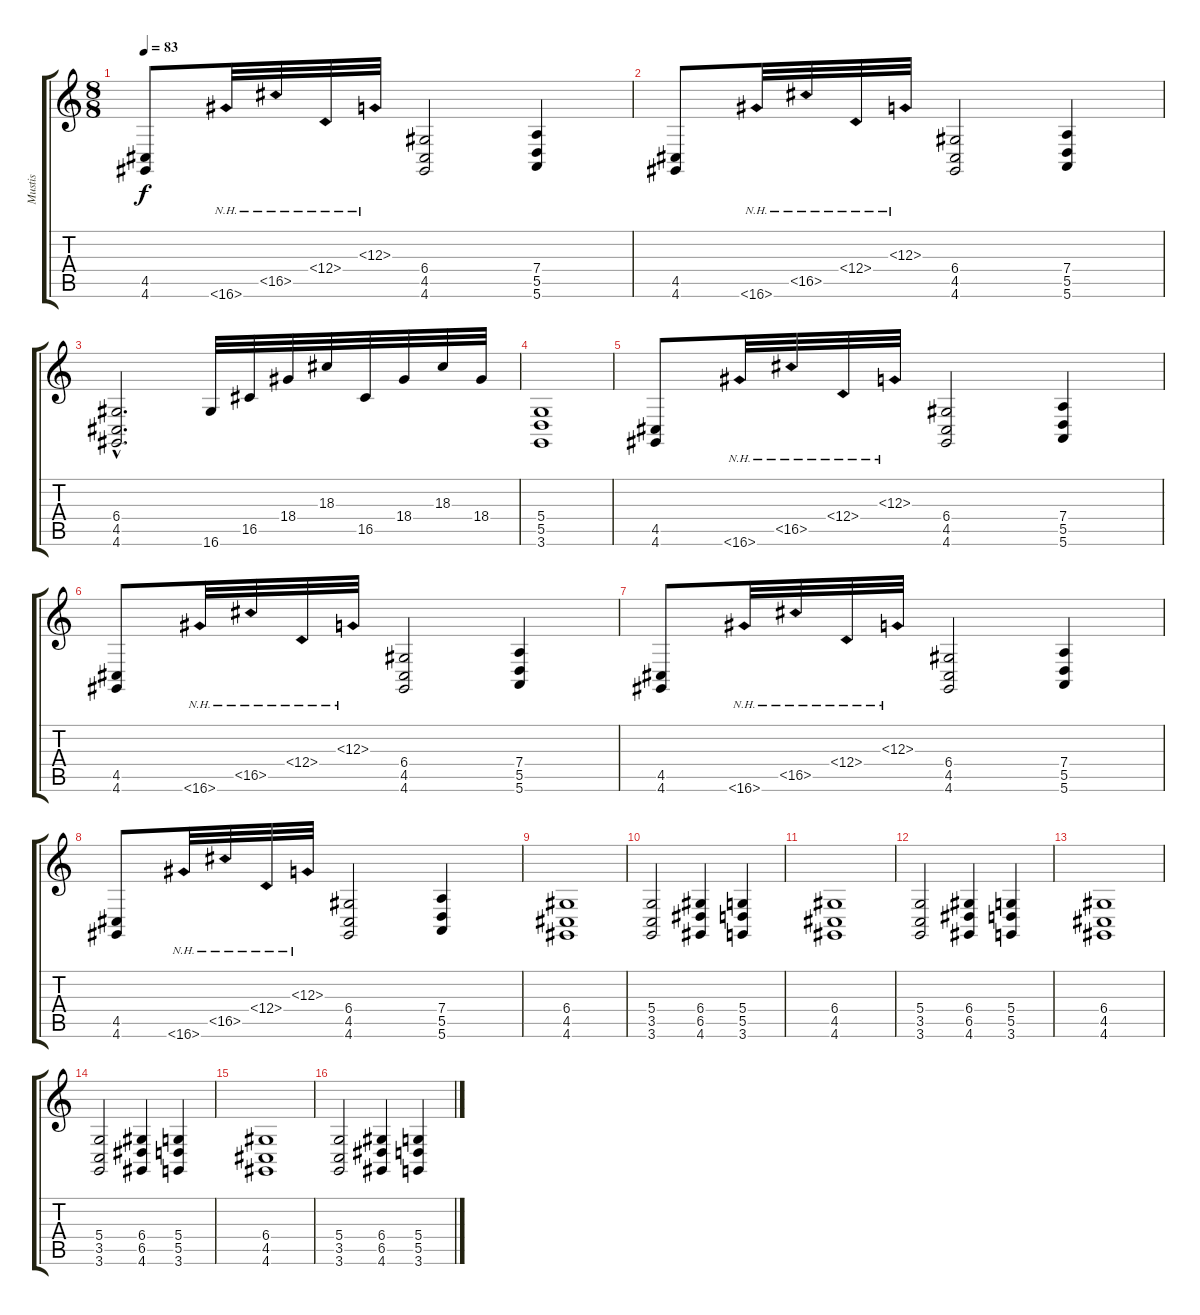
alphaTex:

\track ("Mustis" "Mustis") {instrument fx2soundtrack}
\staff {score tabs}
\tuning (E4 B3 G3 D3 A2 E2) {hide}
\ts (8 8)
\tempo 83
\clef g2
\ks c
(4.5 4.6).8{dy f} 16.6{nh}.32 16.5{nh}.32 18.4{nh}.32 18.3{nh}.32 (6.4 4.5 4.6).2 (7.4 5.5 5.6).4 |
(4.5 4.6).8 16.6{nh}.32 16.5{nh}.32 18.4{nh}.32 18.3{nh}.32 (6.4 4.5 4.6).2 (7.4 5.5 5.6).4 |
(6.4{hac} 4.5{hac} 4.6{hac}).2{d} 16.6.32 16.5.32 18.4.32 18.3.32 16.5.32 18.4.32 18.3.32 18.4.32 |
(5.4 5.5 3.6).1 |
(4.5 4.6).8 16.6{nh}.32 16.5{nh}.32 18.4{nh}.32 18.3{nh}.32 (6.4 4.5 4.6).2 (7.4 5.5 5.6).4 |
(4.5 4.6).8 16.6{nh}.32 16.5{nh}.32 18.4{nh}.32 18.3{nh}.32 (6.4 4.5 4.6).2 (7.4 5.5 5.6).4 |
(4.5 4.6).8 16.6{nh}.32 16.5{nh}.32 18.4{nh}.32 18.3{nh}.32 (6.4 4.5 4.6).2 (7.4 5.5 5.6).4 |
(4.5 4.6).8 16.6{nh}.32 16.5{nh}.32 18.4{nh}.32 18.3{nh}.32 (6.4 4.5 4.6).2 (7.4 5.5 5.6).4 |
(6.4 4.5 4.6).1 |
(5.4 3.5 3.6).2 (6.4 6.5 4.6).4 (5.4 5.5 3.6).4 |
(6.4 4.5 4.6).1 |
(5.4 3.5 3.6).2 (6.4 6.5 4.6).4 (5.4 5.5 3.6).4 |
(6.4 4.5 4.6).1 |
(5.4 3.5 3.6).2 (6.4 6.5 4.6).4 (5.4 5.5 3.6).4 |
(6.4 4.5 4.6).1 |
(5.4 3.5 3.6).2 (6.4 6.5 4.6).4 (5.4 5.5 3.6).4
